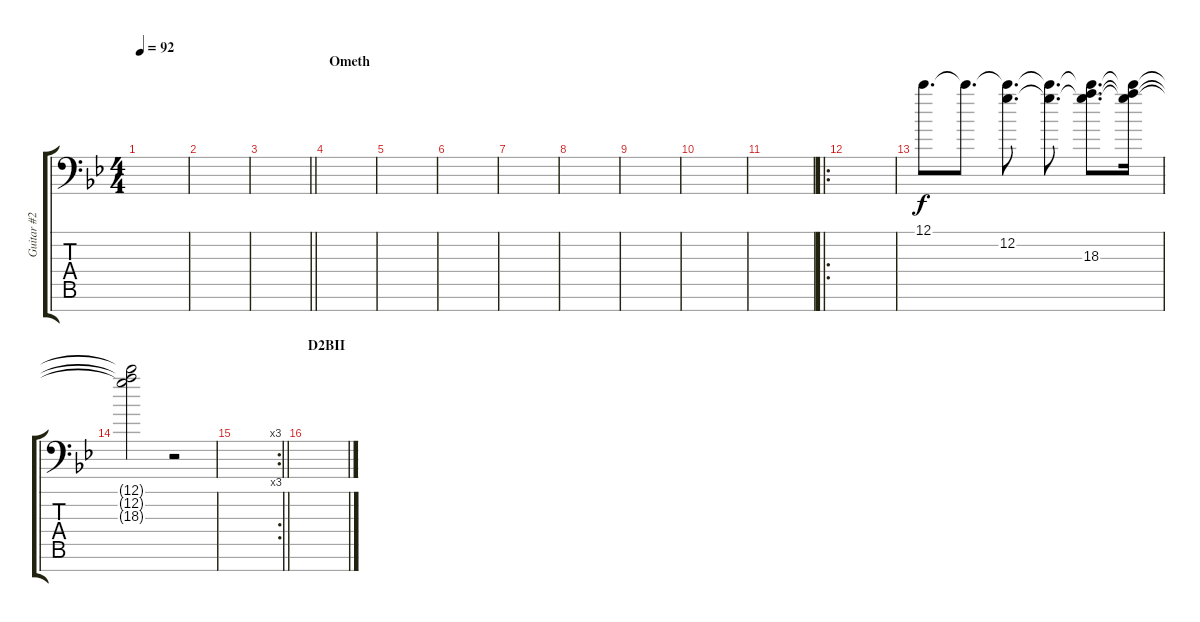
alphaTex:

\track ("Guitar #2" "Guitar #2") {instrument distortionguitar}
\staff {score tabs}
\tuning (C4 G3 Eb3 Bb2 F2 C2 G1) {hide}
\ts (4 4)
\tempo 92
\clef f4
\ks bb
|
|
\barLineRight lightlight
|
\section ("" "Ometh")
|
|
|
|
|
|
|
|
\ro
|
12.1.8{d instrument pad5bowed} 12.1{t}.8{d} (12.1{t} 12.2).8{d} (12.1{t} 12.2{t}).8{d} (12.1{t} 12.2{t} 18.3).8{d} (12.1{t} 12.2{t} 18.3{t}).16 |
(12.1{t} 12.2{t} 18.3{t}).2{volume 0} r.2 |
\rc 3
\barLineRight lightlight
|
\section ("" "D2BII")
